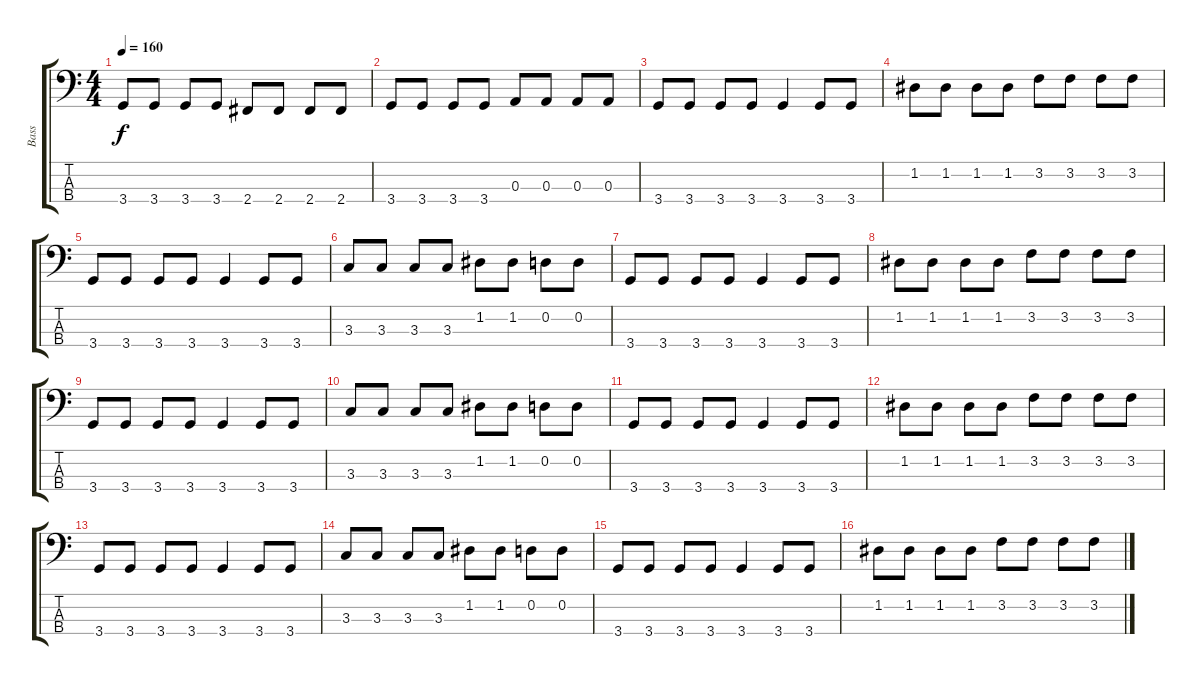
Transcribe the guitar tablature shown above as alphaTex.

\track ("Bass" "Bass") {instrument electricbassfinger}
\staff {score tabs}
\tuning (G2 D2 A1 E1) {hide}
\ts (4 4)
\tempo 160
\clef f4
\ks c
3.4.8{dy f} 3.4.8 3.4.8 3.4.8 2.4.8 2.4.8 2.4.8 2.4.8 |
3.4.8 3.4.8 3.4.8 3.4.8 0.3.8 0.3.8 0.3.8 0.3.8 |
3.4.8 3.4.8 3.4.8 3.4.8 3.4.4 3.4.8 3.4.8 |
1.2.8 1.2.8 1.2.8 1.2.8 3.2.8 3.2.8 3.2.8 3.2.8 |
3.4.8 3.4.8 3.4.8 3.4.8 3.4.4 3.4.8 3.4.8 |
3.3.8 3.3.8 3.3.8 3.3.8 1.2.8 1.2.8 0.2.8 0.2.8 |
3.4.8 3.4.8 3.4.8 3.4.8 3.4.4 3.4.8 3.4.8 |
1.2.8 1.2.8 1.2.8 1.2.8 3.2.8 3.2.8 3.2.8 3.2.8 |
3.4.8 3.4.8 3.4.8 3.4.8 3.4.4 3.4.8 3.4.8 |
3.3.8 3.3.8 3.3.8 3.3.8 1.2.8 1.2.8 0.2.8 0.2.8 |
3.4.8 3.4.8 3.4.8 3.4.8 3.4.4 3.4.8 3.4.8 |
1.2.8 1.2.8 1.2.8 1.2.8 3.2.8 3.2.8 3.2.8 3.2.8 |
3.4.8 3.4.8 3.4.8 3.4.8 3.4.4 3.4.8 3.4.8 |
3.3.8 3.3.8 3.3.8 3.3.8 1.2.8 1.2.8 0.2.8 0.2.8 |
3.4.8 3.4.8 3.4.8 3.4.8 3.4.4 3.4.8 3.4.8 |
1.2.8 1.2.8 1.2.8 1.2.8 3.2.8 3.2.8 3.2.8 3.2.8
